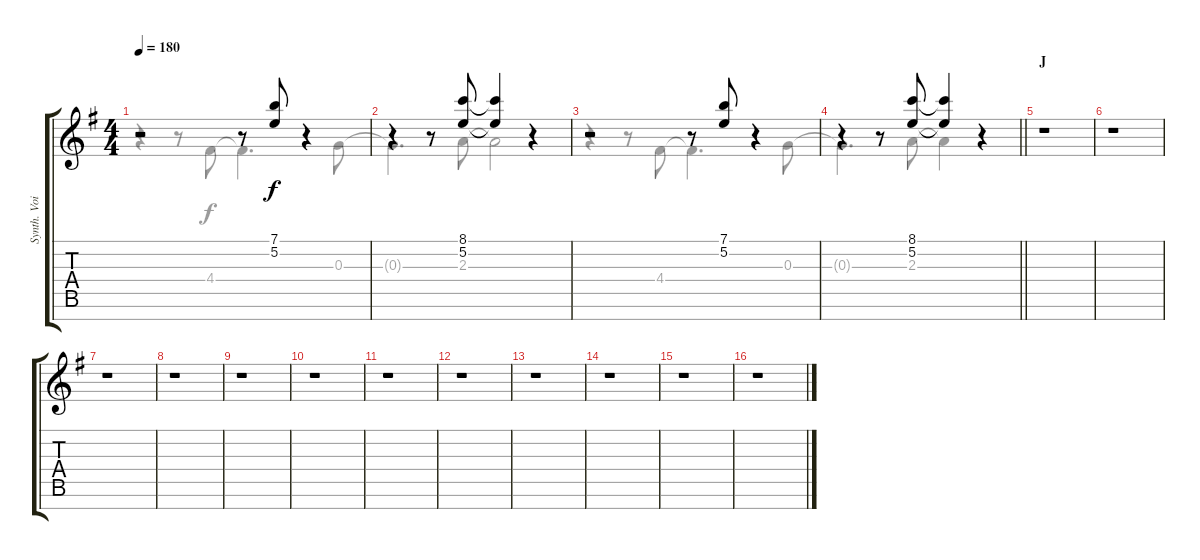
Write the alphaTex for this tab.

\track ("Synth. Voice" "Synth. Voi") {instrument lead6voice}
\staff {score tabs}
\tuning (E5 B4 G4 D4 A3 E3 B2) {hide}
\voice
\ts (4 4)
\tempo 180
\clef g2
\ks g
r.2{dy f} r.8 (7.1 5.2).8 r.4 |
r.4 r.8 (8.1 5.2).8 (8.1{t} 5.2{t}).4 r.4 |
r.2 r.8 (7.1 5.2).8 r.4 |
\barLineRight lightlight
r.4 r.8 (8.1 5.2).8 (8.1{t} 5.2{t}).4 r.4 |
\section ("" "J")
r.1 |
r.1 |
r.1 |
r.1 |
r.1 |
r.1 |
r.1 |
r.1 |
r.1 |
r.1 |
r.1 |
r.1
\voice
\clef g2
\ottava regular
\simile none
\ks g
r.4{dy f} r.8 4.4.8 4.4{t}.4{d} 0.3.8 |
0.3{t}.4{d} 2.3.8 2.3{t}.2 |
r.4 r.8 4.4.8 4.4{t}.4{d} 0.3.8 |
\barLineRight lightlight
0.3{t}.4{d} 2.3.8 2.3{t}.4 r.4 |
|
|
|
|
|
|
|
|
|
|
|
